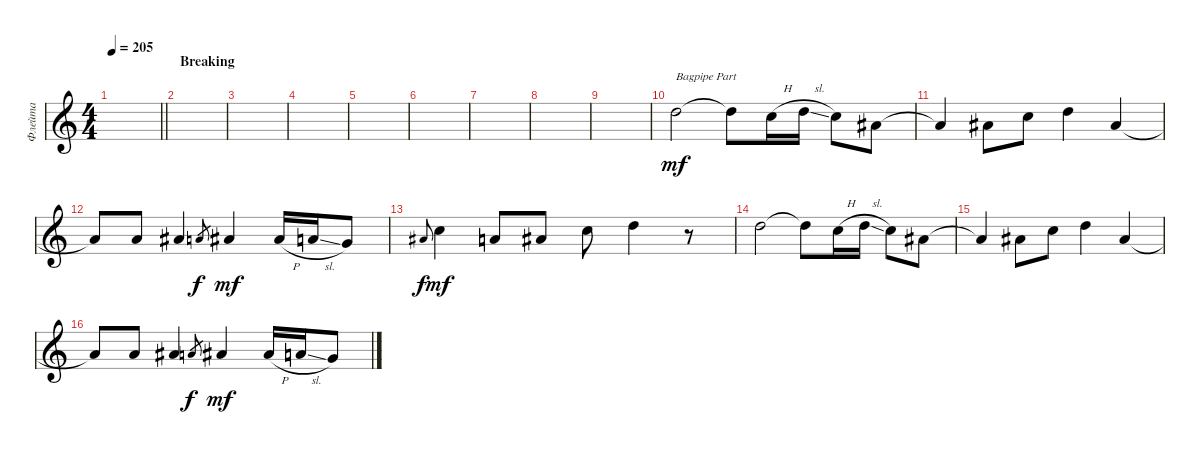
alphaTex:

\track ("Флейта" "Флейта") {instrument flute}
\staff {score}
\tuning (E4 B3 G3 D3 A2 E2) {hide}
\ts (4 4)
\tempo 205
\clef g2
\barLineRight lightlight
\ks aminor
|
\section ("" "Breaking")
|
|
|
|
|
|
|
|
10.1.2{txt "Bagpipe Part" dy mf instrument bassoon} 10.1{t}.8 8.1{h}.16 10.1{sl}.16 8.1.8 6.1.8 |
6.1{t}.4 6.1.8 8.1.8 10.1.4 6.1.4 |
6.1{t}.8 5.1.8 6.1.4 5.1.8{gr dy f} 6.1.4{dy mf} 6.1{h}.16 5.1{sl}.16 3.1.8 |
6.1.8{gr onbeat dy f} 8.1.4{dy mf} 5.1.8 6.1.8 8.1.8 10.1.4 r.8 |
10.1.2 10.1{t}.8 8.1{h}.16 10.1{sl}.16 8.1.8 6.1.8 |
6.1{t}.4 6.1.8 8.1.8 10.1.4 6.1.4 |
6.1{t}.8 5.1.8 6.1.4 5.1.8{gr dy f} 6.1.4{dy mf} 6.1{h}.16 5.1{sl}.16 3.1.8
